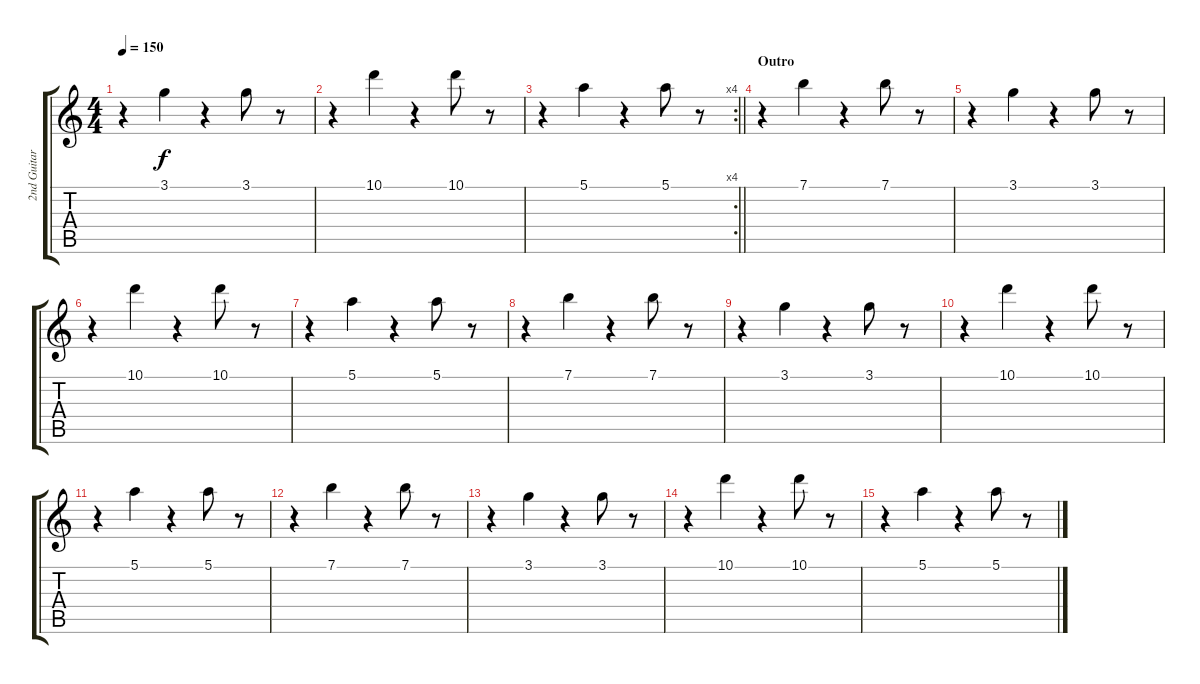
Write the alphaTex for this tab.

\track ("2nd Guitar" "2nd Guitar") {instrument electricguitarclean}
\staff {score tabs}
\tuning (E4 B3 G3 D3 A2 E2) {hide}
\ts (4 4)
\tempo 150
\clef g2
\ks c
r.4{dy f} 3.1.4 r.4 3.1.8 r.8 |
r.4 10.1.4 r.4 10.1.8 r.8 |
\rc 4
\barLineRight lightlight
r.4 5.1.4 r.4 5.1.8 r.8 |
\section ("" "Outro")
r.4{volume 8} 7.1.4 r.4 7.1.8 r.8 |
r.4 3.1.4 r.4 3.1.8 r.8 |
r.4{volume 6} 10.1.4 r.4 10.1.8 r.8 |
r.4 5.1.4 r.4 5.1.8 r.8 |
r.4{volume 4} 7.1.4 r.4 7.1.8 r.8 |
r.4 3.1.4 r.4 3.1.8 r.8 |
r.4{volume 2} 10.1.4 r.4 10.1.8 r.8 |
r.4 5.1.4 r.4 5.1.8 r.8 |
r.4{volume 1} 7.1.4 r.4 7.1.8 r.8 |
r.4 3.1.4 r.4 3.1.8 r.8 |
r.4{volume 0} 10.1.4 r.4 10.1.8 r.8 |
r.4 5.1.4 r.4 5.1.8 r.8
